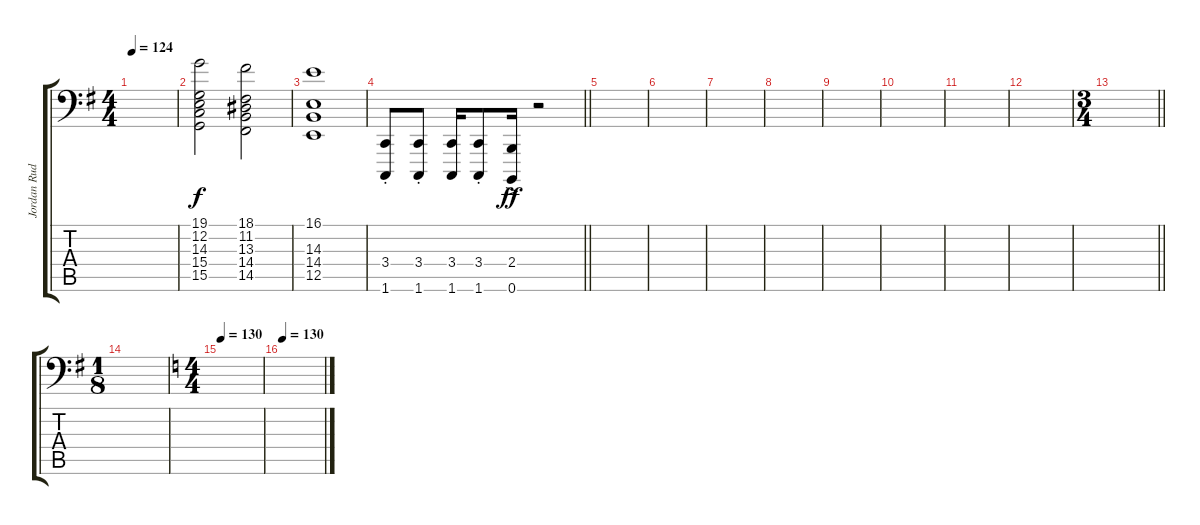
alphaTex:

\track ("Jordan Rudess - Keyboards" "Jordan Rud") {instrument honkytonkpiano}
\staff {score tabs}
\tuning (C3 G2 D2 A1 E1 B0) {hide}
\ts (4 4)
\tempo 124
\clef f4
\ks g
|
(19.1 12.2 14.3 15.4 15.5).2{volume 8 instrument choiraahs} (18.1 11.2 13.3 14.4 14.5).2 |
(16.1 14.3 14.4 12.5).1{volume 4} |
\barLineRight lightlight
(3.4{st} 1.6{st}).8{volume 12 instrument honkytonkpiano} (3.4{st} 1.6{st}).8 (3.4 1.6).16 (3.4{st} 1.6{st}).8 (2.4{ac} 0.6{ac}).16{dy ff} r.2 |
|
|
|
|
|
|
|
|
\ts (3 4)
\barLineRight lightlight
|
\ts (1 8)
|
\ts (4 4)
\tempo 130
\ks c
|
\tempo 130
